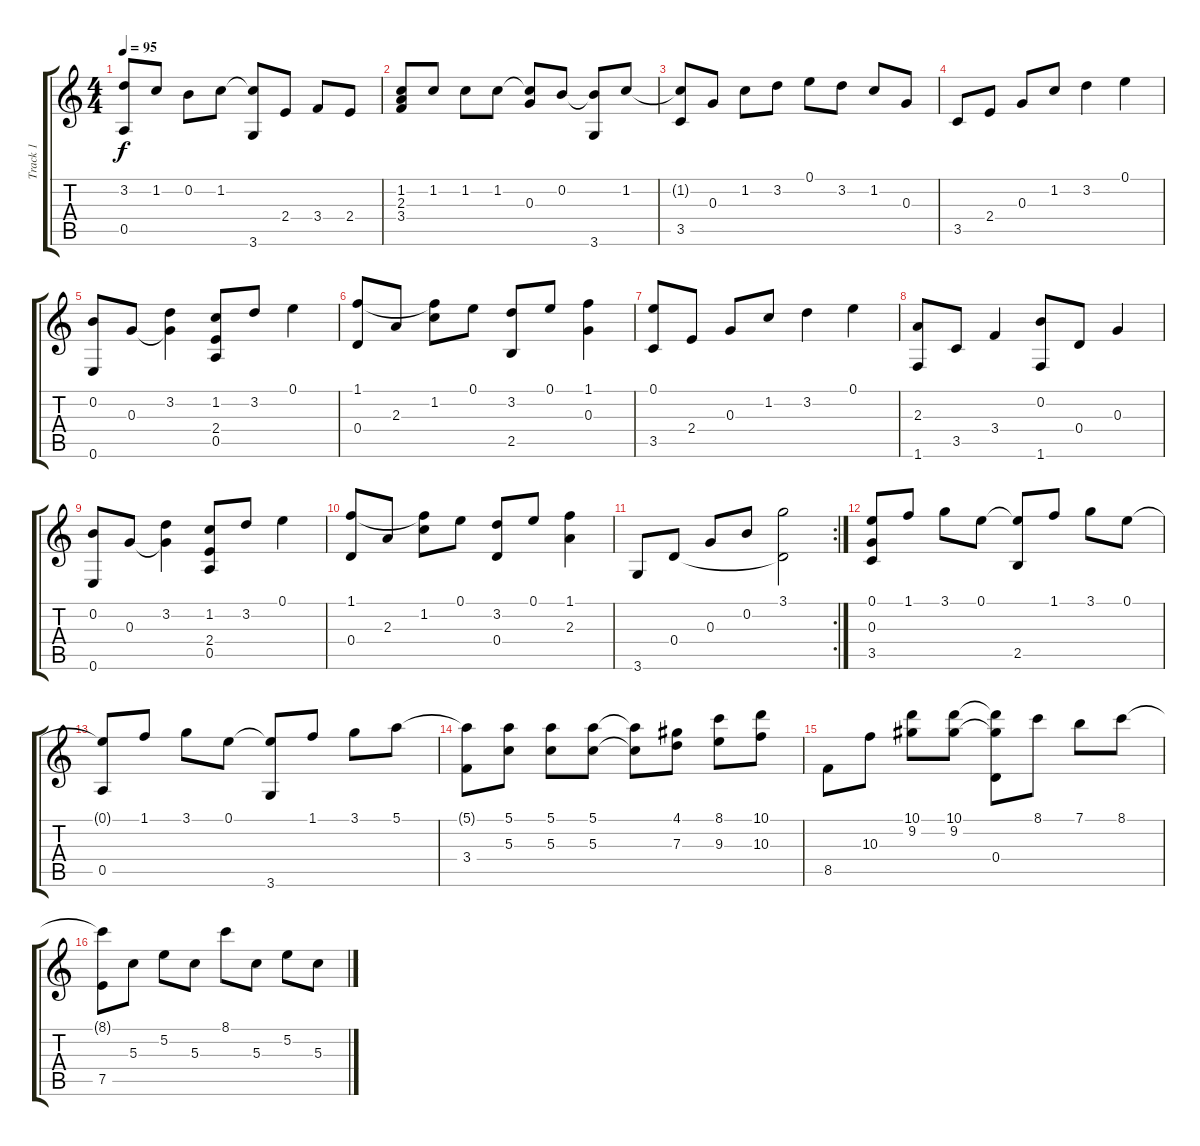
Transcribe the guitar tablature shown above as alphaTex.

\track ("Track 1" "Track 1") {instrument acousticguitarsteel}
\staff {score tabs}
\tuning (E4 B3 G3 D3 A2 E2) {hide}
\ts (4 4)
\tempo 95
\clef g2
\ks c
(3.2 0.5).8{dy f} 1.2.8 0.2.8 1.2.8 (1.2{t} 3.6).8 2.4.8 3.4.8 2.4.8 |
(1.2 2.3 3.4).8 1.2.8 1.2.8 1.2.8 (1.2{t} 0.3).8 0.2.8 (0.2{t} 3.6).8 1.2.8 |
(1.2{t} 3.5).8 0.3.8 1.2.8 3.2.8 0.1.8 3.2.8 1.2.8 0.3.8 |
3.5.8 2.4.8 0.3.8 1.2.8 3.2.4 0.1.4 |
(0.2 0.6).8 0.3.8 (3.2 0.3{t}).4 (1.2 2.4 0.5).8 3.2.8 0.1.4 |
(1.1 0.4).8 2.3.8 (1.1{t} 1.2).8 0.1.8 (3.2 2.5).8 0.1.8 (1.1 0.3).4 |
(0.1 3.5).8 2.4.8 0.3.8 1.2.8 3.2.4 0.1.4 |
(2.3 1.6).8 3.5.8 3.4.4 (0.2 1.6).8 0.4.8 0.3.4 |
(0.2 0.6).8 0.3.8 (3.2 0.3{t}).4 (1.2 2.4 0.5).8 3.2.8 0.1.4 |
(1.1 0.4).8 2.3.8 (1.1{t} 1.2).8 0.1.8 (3.2 0.4).8 0.1.8 (1.1 2.3).4 |
\rc 2
3.6.8 0.4.8 0.3.8 0.2.8 (3.1 0.4{t}).2 |
(0.1 0.3 3.5).8 1.1.8 3.1.8 0.1.8 (0.1{t} 2.5).8 1.1.8 3.1.8 0.1.8 |
(0.1{t} 0.5).8 1.1.8 3.1.8 0.1.8 (0.1{t} 3.6).8 1.1.8 3.1.8 5.1.8 |
(5.1{t} 3.4).8 (5.1 5.3).8 (5.1 5.3).8 (5.1 5.3).8 (5.1{t} 5.3{t}).8 (4.1 7.3).8 (8.1 9.3).8 (10.1 10.3).8 |
8.5.8 10.3.8 (10.1 9.2).8 (10.1 9.2).8 (10.1{t} 9.2{t} 0.4).8 8.1.8 7.1.8 8.1.8 |
(8.1{t} 7.5).8 5.3.8 5.2.8 5.3.8 8.1.8 5.3.8 5.2.8 5.3.8
